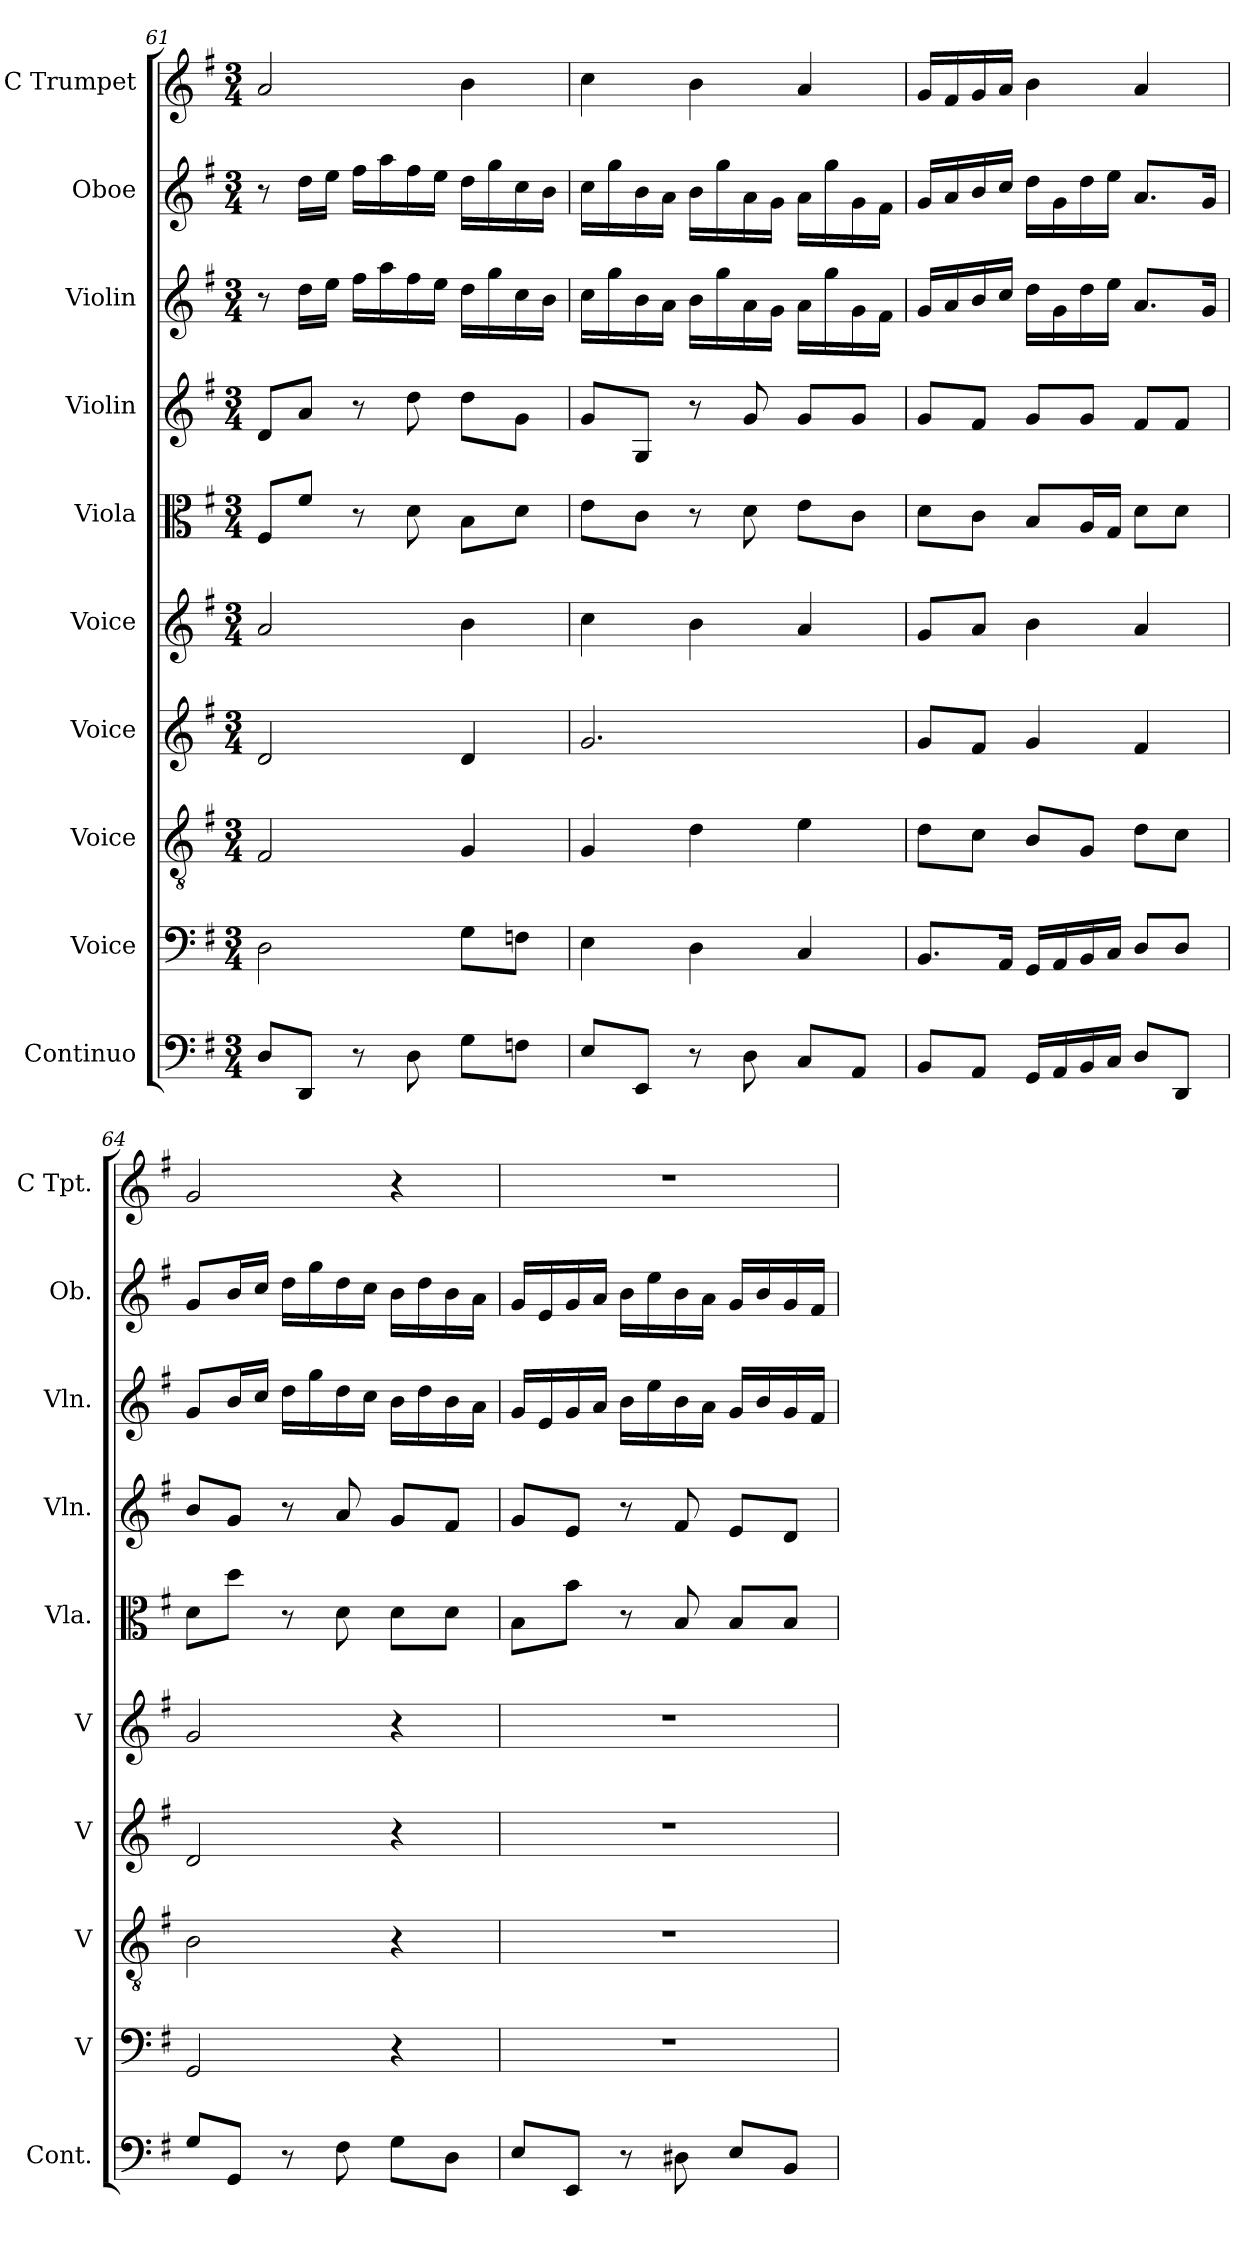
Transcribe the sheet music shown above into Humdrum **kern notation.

**kern	**kern	**kern	**kern	**kern	**kern	**kern	**kern	**kern	**kern
*part10	*part9	*part8	*part7	*part6	*part5	*part4	*part3	*part2	*part1
*staff10	*staff9	*staff8	*staff7	*staff6	*staff5	*staff4	*staff3	*staff2	*staff1
*I"Continuo	*I"Voice	*I"Voice	*I"Voice	*I"Voice	*I"Viola	*I"Violin	*I"Violin	*I"Oboe	*I"C Trumpet
*I'Cont.	*I'V	*I'V	*I'V	*I'V	*I'Vla.	*I'Vln.	*I'Vln.	*I'Ob.	*I'C Tpt.
*clefF4	*clefF4	*clefGv2	*clefG2	*clefG2	*clefC3	*clefG2	*clefG2	*clefG2	*clefG2
*ITrd7c12	*	*	*	*	*	*	*	*	*
*k[f#]	*k[f#]	*k[f#]	*k[f#]	*k[f#]	*k[f#]	*k[f#]	*k[f#]	*k[f#]	*k[f#]
*M3/4	*M3/4	*M3/4	*M3/4	*M3/4	*M3/4	*M3/4	*M3/4	*M3/4	*M3/4
=61	=61	=61	=61	=61	=61	=61	=61	=61	=61
8DD/L	2D\	2F#/	2d/	2a/	8F#/L	8d/L	8r	8r	2a/
8DDD/J	.	.	.	.	8f#/J	8a/J	16dd\LL	16dd\LL	.
.	.	.	.	.	.	.	16ee\JJ	16ee\JJ	.
8r	.	.	.	.	8r	8r	16ff#\LL	16ff#\LL	.
.	.	.	.	.	.	.	16aa\	16aa\	.
8DD\	.	.	.	.	8d\	8dd\	16ff#\	16ff#\	.
.	.	.	.	.	.	.	16ee\JJ	16ee\JJ	.
8GG\L	8G\L	4G/	4d/	4b\	8B\L	8dd\L	16dd\LL	16dd\LL	4b\
.	.	.	.	.	.	.	16gg\	16gg\	.
8FFn\J	8Fn\J	.	.	.	8d\J	8g\J	16cc\	16cc\	.
.	.	.	.	.	.	.	16b\JJ	16b\JJ	.
!!LO:PB:g=z
=62	=62	=62	=62	=62	=62	=62	=62	=62	=62
8EE/L	4E\	4G/	2.g/	4cc\	8e\L	8g/L	16cc\LL	16cc\LL	4cc\
.	.	.	.	.	.	.	16gg\	16gg\	.
8EEE/J	.	.	.	.	8c\J	8G/J	16b\	16b\	.
.	.	.	.	.	.	.	16a\JJ	16a\JJ	.
8r	4D\	4d\	.	4b\	8r	8r	16b\LL	16b\LL	4b\
.	.	.	.	.	.	.	16gg\	16gg\	.
8DD\	.	.	.	.	8d\	8g/	16a\	16a\	.
.	.	.	.	.	.	.	16g\JJ	16g\JJ	.
8CC/L	4C/	4e\	.	4a/	8e\L	8g/L	16a\LL	16a\LL	4a/
.	.	.	.	.	.	.	16gg\	16gg\	.
8AAA/J	.	.	.	.	8c\J	8g/J	16g\	16g\	.
.	.	.	.	.	.	.	16f#\JJ	16f#\JJ	.
=63	=63	=63	=63	=63	=63	=63	=63	=63	=63
8BBB/L	8.BB/L	8d\L	8g/L	8g/L	8d\L	8g/L	16g/LL	16g/LL	16g/LL
.	.	.	.	.	.	.	16a/	16a/	16f#/
8AAA/J	.	8c\J	8f#/J	8a/J	8c\J	8f#/J	16b/	16b/	16g/
.	16AA/Jk	.	.	.	.	.	16cc/JJ	16cc/JJ	16a/JJ
16GGG/LL	16GG/LL	8B/L	4g/	4b\	8B/L	8g/L	16dd\LL	16dd\LL	4b\
16AAA/	16AA/	.	.	.	.	.	16g\	16g\	.
16BBB/	16BB/	8G/J	.	.	16A/L	8g/J	16dd\	16dd\	.
16CC/JJ	16C/JJ	.	.	.	16G/JJ	.	16ee\JJ	16ee\JJ	.
8DD/L	8D/L	8d\L	4f#/	4a/	8d\L	8f#/L	8.a/L	8.a/L	4a/
8DDD/J	8D/J	8c\J	.	.	8d\J	8f#/J	.	.	.
.	.	.	.	.	.	.	16g/Jk	16g/Jk	.
=64	=64	=64	=64	=64	=64	=64	=64	=64	=64
8GG/L	2GG/	2B\	2d/	2g/	8d\L	8b/L	8g/L	8g/L	2g/
8GGG/J	.	.	.	.	8dd\J	8g/J	16b/L	16b/L	.
.	.	.	.	.	.	.	16cc/JJ	16cc/JJ	.
8r	.	.	.	.	8r	8r	16dd\LL	16dd\LL	.
.	.	.	.	.	.	.	16gg\	16gg\	.
8FF#\	.	.	.	.	8d\	8a/	16dd\	16dd\	.
.	.	.	.	.	.	.	16cc\JJ	16cc\JJ	.
8GG\L	4r	4r	4r	4r	8d\L	8g/L	16b\LL	16b\LL	4r
.	.	.	.	.	.	.	16dd\	16dd\	.
8DD\J	.	.	.	.	8d\J	8f#/J	16b\	16b\	.
.	.	.	.	.	.	.	16a\JJ	16a\JJ	.
=65	=65	=65	=65	=65	=65	=65	=65	=65	=65
8EE/L	2.r	2.r	2.r	2.r	8B\L	8g/L	16g/LL	16g/LL	2.r
.	.	.	.	.	.	.	16e/	16e/	.
8EEE/J	.	.	.	.	8b\J	8e/J	16g/	16g/	.
.	.	.	.	.	.	.	16a/JJ	16a/JJ	.
8r	.	.	.	.	8r	8r	16b\LL	16b\LL	.
.	.	.	.	.	.	.	16ee\	16ee\	.
8DD#X\	.	.	.	.	8B/	8f#/	16b\	16b\	.
.	.	.	.	.	.	.	16a\JJ	16a\JJ	.
8EE/L	.	.	.	.	8B/L	8e/L	16g/LL	16g/LL	.
.	.	.	.	.	.	.	16b/	16b/	.
8BBB/J	.	.	.	.	8B/J	8d/J	16g/	16g/	.
.	.	.	.	.	.	.	16f#/JJ	16f#/JJ	.
=	=	=	=	=	=	=	=	=	=
*-	*-	*-	*-	*-	*-	*-	*-	*-	*-
